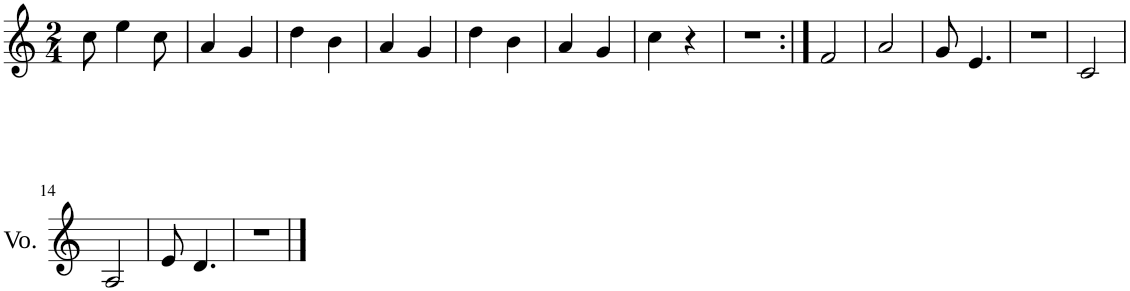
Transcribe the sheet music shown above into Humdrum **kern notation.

**kern
*part1
*staff1
*I"Voice
*I'Vo.
*clefG2
*k[]
*M2/4
=1
8cc\
4ee\
8cc\
=2
4a/
4g/
=3
4dd\
4b\
=4
4a/
4g/
=5
4dd\
4b\
=6
4a/
4g/
=7
4cc\
4r
=8
2r
=9:|!
2f/
=10
2a/
=11
8g/
4.e/
=12
2r
=13
2c/
!!LO:LB:g=z
=14
2A/
=15
8e/
4.d/
=16
2r
==
*-
